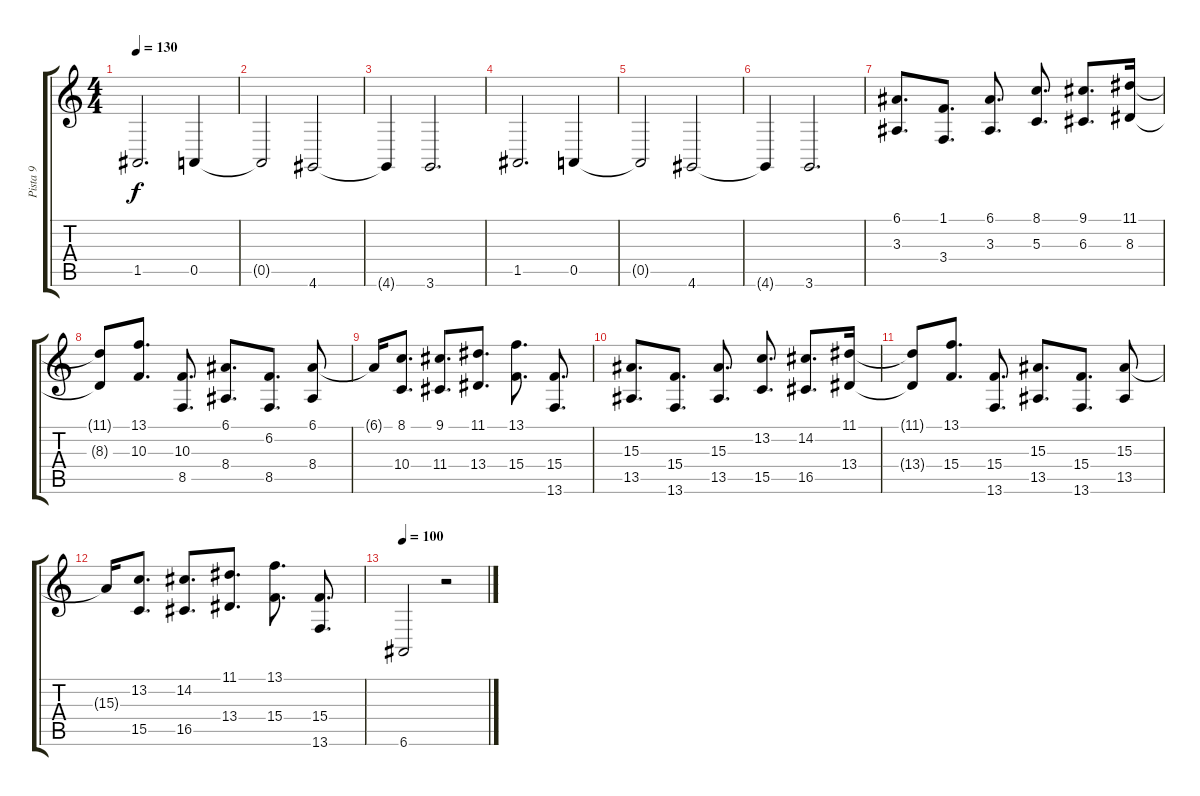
\track ("Pista 9" "Pista 9") {instrument stringensemble1}
\staff {score tabs}
\tuning (E4 B3 G3 D3 A2 E2) {hide}
\ts (4 4)
\tempo 130
\clef g2
\ks c
1.5.2{d dy f} 0.5.4 |
0.5{t}.2 4.6.2 |
4.6{t}.4 3.6.2{d} |
1.5.2{d} 0.5.4 |
0.5{t}.2 4.6.2 |
4.6{t}.4 3.6.2{d} |
(6.1 3.3).8{d} (1.1 3.4).8{d} (6.1 3.3).8{d} (8.1 5.3).8{d} (9.1 6.3).8{d} (11.1 8.3).16 |
(11.1{t} 8.3{t}).8 (13.1 10.3).8{d} (10.3 8.5).8{d} (6.1 8.4).8{d} (6.2 8.5).8{d} (6.1 8.4).8 |
6.1{t}.16 (8.1 10.4).8{d} (9.1 11.4).8{d} (11.1 13.4).8{d} (13.1 15.4).8{d} (15.4 13.6).8{d} |
(15.3 13.5).8{d} (15.4 13.6).8{d} (15.3 13.5).8{d} (13.2 15.5).8{d} (14.2 16.5).8{d} (11.1 13.4).16 |
(11.1{t} 13.4{t}).8 (13.1 15.4).8{d} (15.4 13.6).8{d} (15.3 13.5).8{d} (15.4 13.6).8{d} (15.3 13.5).8 |
15.3{t}.16 (13.2 15.5).8{d} (14.2 16.5).8{d} (11.1 13.4).8{d} (13.1 15.4).8{d} (15.4 13.6).8{d} |
\tempo 100
6.6.2 r.2
